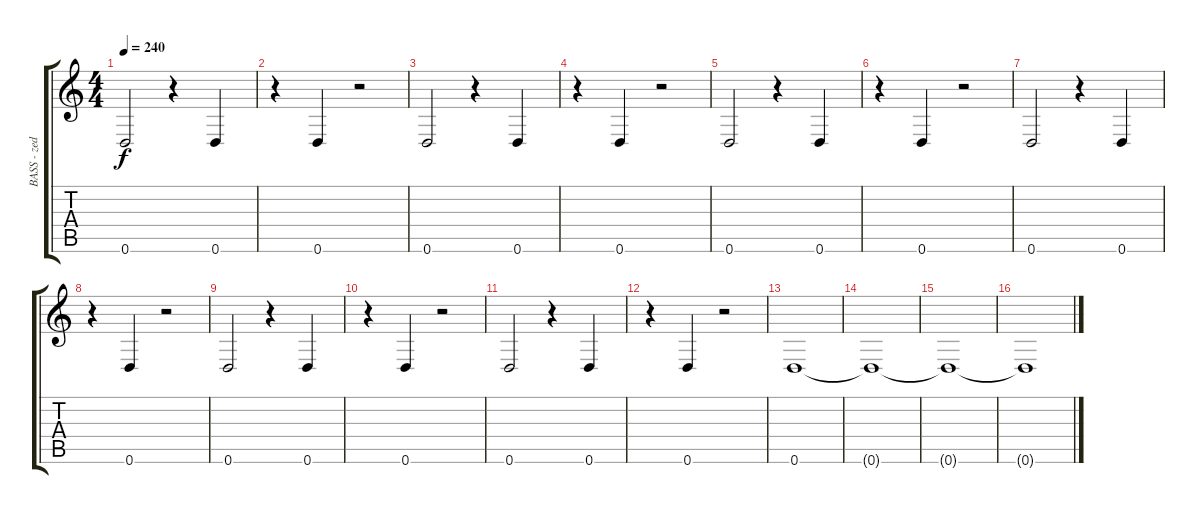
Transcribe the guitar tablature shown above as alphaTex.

\track ("BASS - zed" "BASS - zed") {instrument electricbasspick}
\staff {score tabs}
\tuning (E4 B3 G3 D3 A2 D2) {hide}
\ts (4 4)
\tempo 240
\clef g2
\ks c
0.6.2{dy f} r.4 0.6.4 |
r.4 0.6.4 r.2 |
0.6.2 r.4 0.6.4 |
r.4 0.6.4 r.2 |
0.6.2 r.4 0.6.4 |
r.4 0.6.4 r.2 |
0.6.2 r.4 0.6.4 |
r.4 0.6.4 r.2 |
0.6.2 r.4 0.6.4 |
r.4 0.6.4 r.2 |
0.6.2 r.4 0.6.4 |
r.4 0.6.4 r.2 |
0.6.1 |
0.6{t}.1 |
0.6{t}.1 |
0.6{t}.1
